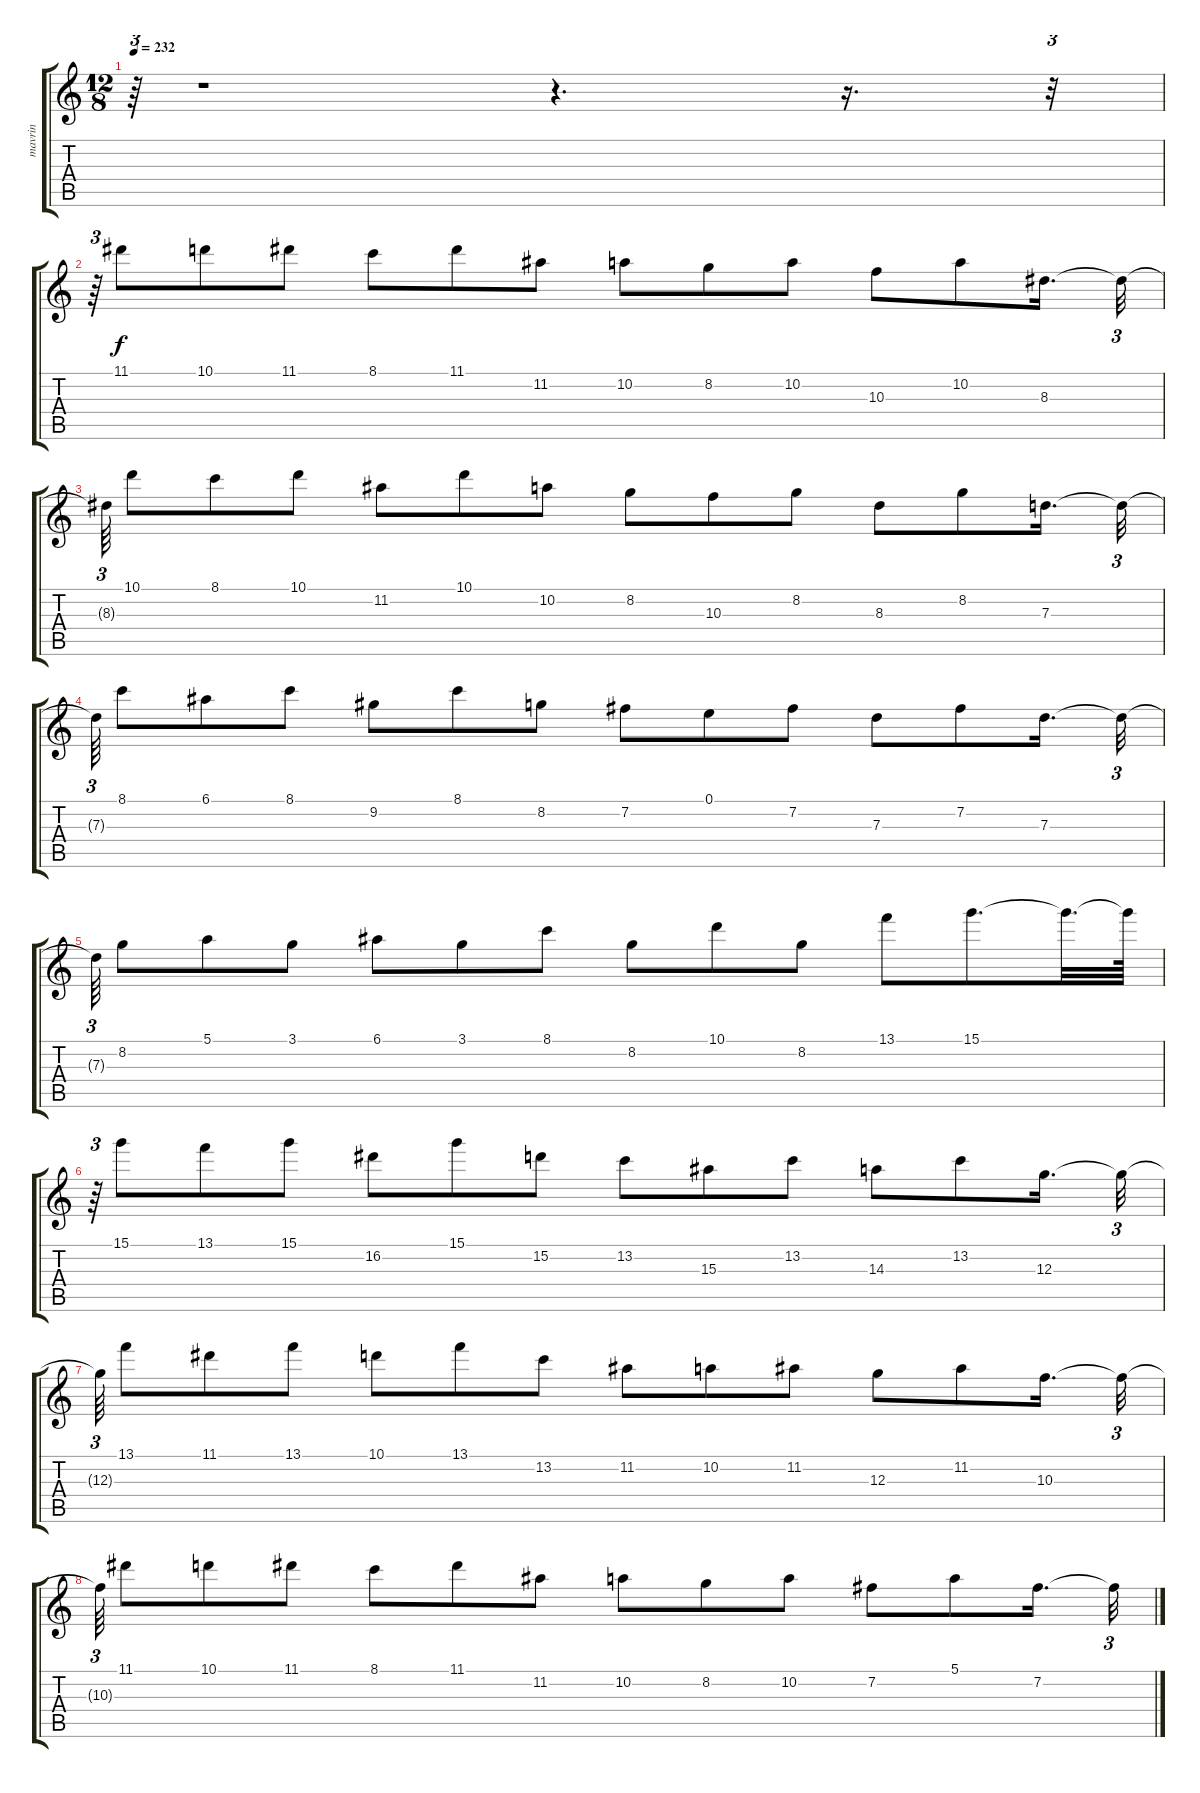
\track ("mavrin" "mavrin") {instrument overdrivenguitar}
\staff {score tabs}
\tuning (E4 B3 G3 D3 A2 E2) {hide}
\ts (12 8)
\tempo 232
\clef g2
\ks c
r.64{tu (3 2) dy p} r.1 r.4{d} r.16{d} r.32{tu (3 2)} |
r.64{tu (3 2)} 11.1.8{dy f} 10.1.8 11.1.8 8.1.8 11.1.8 11.2.8 10.2.8 8.2.8 10.2.8 10.3.8 10.2.8 8.3.16{d} 8.3{t}.32{tu (3 2)} |
8.3{t}.64{tu (3 2)} 10.1.8 8.1.8 10.1.8 11.2.8 10.1.8 10.2.8 8.2.8 10.3.8 8.2.8 8.3.8 8.2.8 7.3.16{d} 7.3{t}.32{tu (3 2)} |
7.3{t}.64{tu (3 2)} 8.1.8 6.1.8 8.1.8 9.2.8 8.1.8 8.2.8 7.2.8 0.1.8 7.2.8 7.3.8 7.2.8 7.3.16{d} 7.3{t}.32{tu (3 2)} |
7.3{t}.64{tu (3 2)} 8.2.8 5.1.8 3.1.8 6.1.8 3.1.8 8.1.8 8.2.8 10.1.8 8.2.8 13.1.8 15.1.8{d} 15.1{t}.32{d} 15.1{t}.64 |
r.64{tu (3 2)} 15.1.8 13.1.8 15.1.8 16.2.8 15.1.8 15.2.8 13.2.8 15.3.8 13.2.8 14.3.8 13.2.8 12.3.16{d} 12.3{t}.32{tu (3 2)} |
12.3{t}.64{tu (3 2)} 13.1.8 11.1.8 13.1.8 10.1.8 13.1.8 13.2.8 11.2.8 10.2.8 11.2.8 12.3.8 11.2.8 10.3.16{d} 10.3{t}.32{tu (3 2)} |
10.3{t}.64{tu (3 2)} 11.1.8 10.1.8 11.1.8 8.1.8 11.1.8 11.2.8 10.2.8 8.2.8 10.2.8 7.2.8 5.1.8 7.2.16{d} 7.2{t}.32{tu (3 2)}
